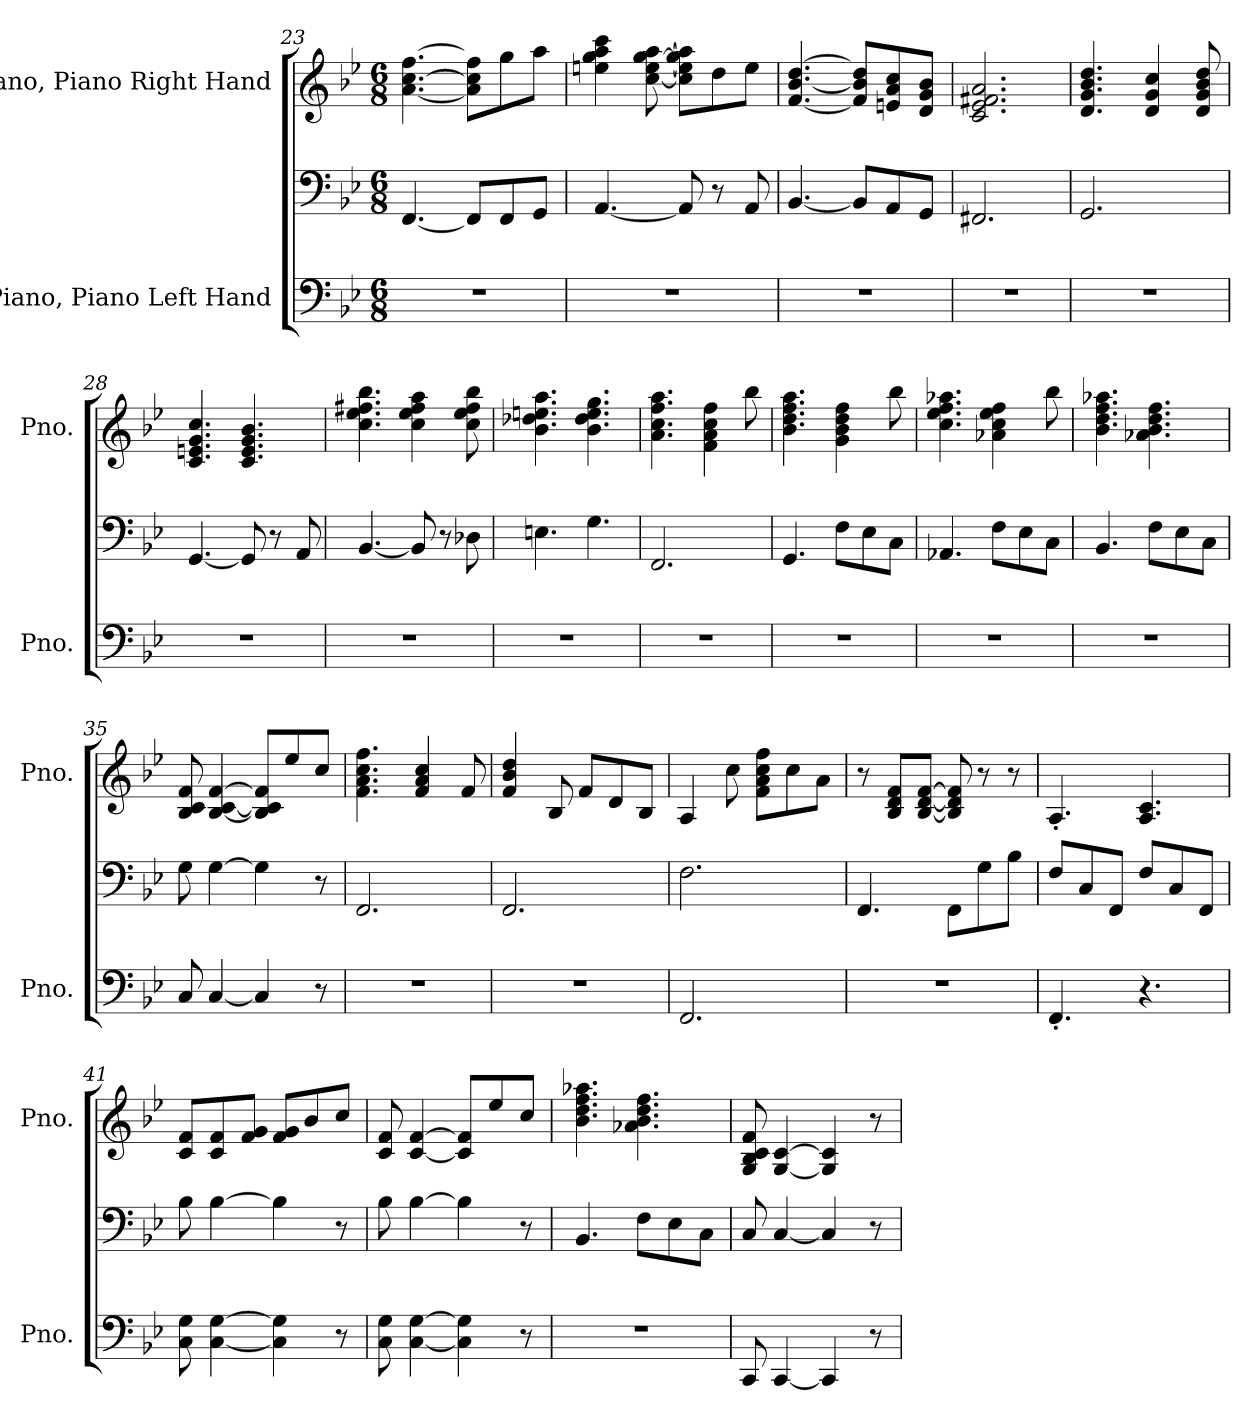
**kern	**kern	**kern
*part2	*part2	*part1
*staff3	*staff2	*staff1
*I"Piano, Piano Left Hand	*	*I"Piano, Piano Right Hand
*I'Pno.	*	*I'Pno.
*clefF4	*clefF4	*clefG2
*k[b-e-]	*k[b-e-]	*k[b-e-]
*M6/8	*M6/8	*M6/8
=23	=23	=23
2.r	[4.FF/	[4.a\ [4.cc\ [4.ff\
.	8FF/L]	8a\] 8cc\] 8ff\]L
.	8FF/	8gg\
.	8GG/J	8aa\J
=24	=24	=24
2.r	[4.AA/	4een\ 4gg\ 4aa\ 4ccc\
.	.	[8cc\ [8ee\ [8gg\ [8aa\
.	8AA/]	8cc\] 8ee\] 8gg\] 8aa\]L
.	8r	8dd\
.	8AA/	8ee\J
=25	=25	=25
2.r	[4.BB-/	[4.f/ [4.b-/ [4.dd/
.	8BB-/L]	8f/] 8b-/] 8dd/]L
.	8AA/	8en/ 8a/ 8cc/
.	8GG/J	8d/ 8g/ 8b-/J
=26	=26	=26
2.r	2.FF#X/	2.c/ 2.e-/ 2.f#X/ 2.a/
=27	=27	=27
2.r	2.GG/	4.d/ 4.g/ 4.b-/ 4.dd/
.	.	4d/ 4g/ 4cc/
.	.	8d/ 8g/ 8b-/ 8dd/
!!LO:LB:g=z
=28	=28	=28
2.r	[4.GG/	4.c/ 4.en/ 4.g/ 4.cc/
.	8GG/]	4.c/ 4.e/ 4.g/ 4.b-/
.	8r	.
.	8AA/	.
=29	=29	=29
2.r	[4.BB-/	4.cc\ 4.ee-\ 4.ff#X\ 4.bb-\
.	8BB-/]	4cc\ 4ee-\ 4ff#\ 4aa\
.	8r	.
.	8D-X\	8cc\ 8ee-\ 8ff#\ 8bb-\
=30	=30	=30
2.r	4.En\	4.b-\ 4.dd-X\ 4.een\ 4.aa\
.	4.G\	4.b-\ 4.dd-\ 4.ee\ 4.gg\
=31	=31	=31
2.r	2.FF/	4.a\ 4.cc\ 4.ff\ 4.aa\
.	.	4f\ 4a\ 4cc\ 4ff\
.	.	8bb-\
=32	=32	=32
2.r	4.GG/	4.b-\ 4.dd\ 4.ff\ 4.aa\
.	8F\L	4g\ 4b-\ 4dd\ 4ff\
.	8E-\	.
.	8C\J	8bb-\
=33	=33	=33
2.r	4.AA-X/	4.cc\ 4.ee-\ 4.ff\ 4.aa-X\
.	8F\L	4a-X\ 4cc\ 4ee-\ 4ff\
.	8E-\	.
.	8C\J	8bb-\
!!LO:LB:g=z
=34	=34	=34
2.r	4.BB-/	4.b-\ 4.dd\ 4.ff\ 4.aa-X\
.	8F\L	4.a-X\ 4.b-\ 4.dd\ 4.ff\
.	8E-\	.
.	8C\J	.
=35	=35	=35
8C/	8G\	8B-/ 8c/ 8f/
[4C/	[4G\	[4B-/ [4c/ [4f/
4C/]	4G\]	8B-/] 8c/] 8f/]L
.	.	8ee-/
8r	8r	8cc/J
=36	=36	=36
2.r	2.FF/	4.f\ 4.a\ 4.cc\ 4.ff\
.	.	4f/ 4a/ 4cc/
.	.	8f/
=37	=37	=37
2.r	2.FF/	4f/ 4b-/ 4dd/
.	.	8B-/
.	.	8f/L
.	.	8d/
.	.	8B-/J
=38	=38	=38
2.FF/	2.F\	4A/
.	.	8cc\
.	.	8f\ 8a\ 8cc\ 8ff\L
.	.	8cc\
.	.	8a\J
=39	=39	=39
2.r	4.FF/	8r
.	.	8B-/ 8d/ 8f/L
.	.	[8B-/ [8d/ [8f/J
.	8FF\L	8B-/] 8d/] 8f/]
.	8G\	8r
.	8B-\J	8r
!!LO:LB:g=z
=40	=40	=40
4.FF'/	8F/L	4.A'/
.	8C/	.
.	8FF/J	.
4.r	8F/L	4.A/ 4.c/
.	8C/	.
.	8FF/J	.
=41	=41	=41
8C\ 8G\	8B-\	8c/ 8f/L
[4C\ [4G\	[4B-\	8c/ 8f/
.	.	8f/ 8g/J
4C\] 4G\]	4B-\]	8f/ 8g/L
.	.	8b-/
8r	8r	8cc/J
=42	=42	=42
8C\ 8G\	8B-\	8c/ 8f/
[4C\ [4G\	[4B-\	[4c/ [4f/
4C\] 4G\]	4B-\]	8c/] 8f/]L
.	.	8ee-/
8r	8r	8cc/J
=43	=43	=43
2.r	4.BB-/	4.b-\ 4.dd\ 4.ff\ 4.aa-X\
.	8F\L	4.a-X\ 4.b-\ 4.dd\ 4.ff\
.	8E-\	.
.	8C\J	.
=44	=44	=44
8CC/	8C/	8G/ 8B-/ 8c/ 8f/
[4CC/	[4C/	[4G/ [4c/
4CC/]	4C/]	4G/] 4c/]
8r	8r	8r
=	=	=
*-	*-	*-
